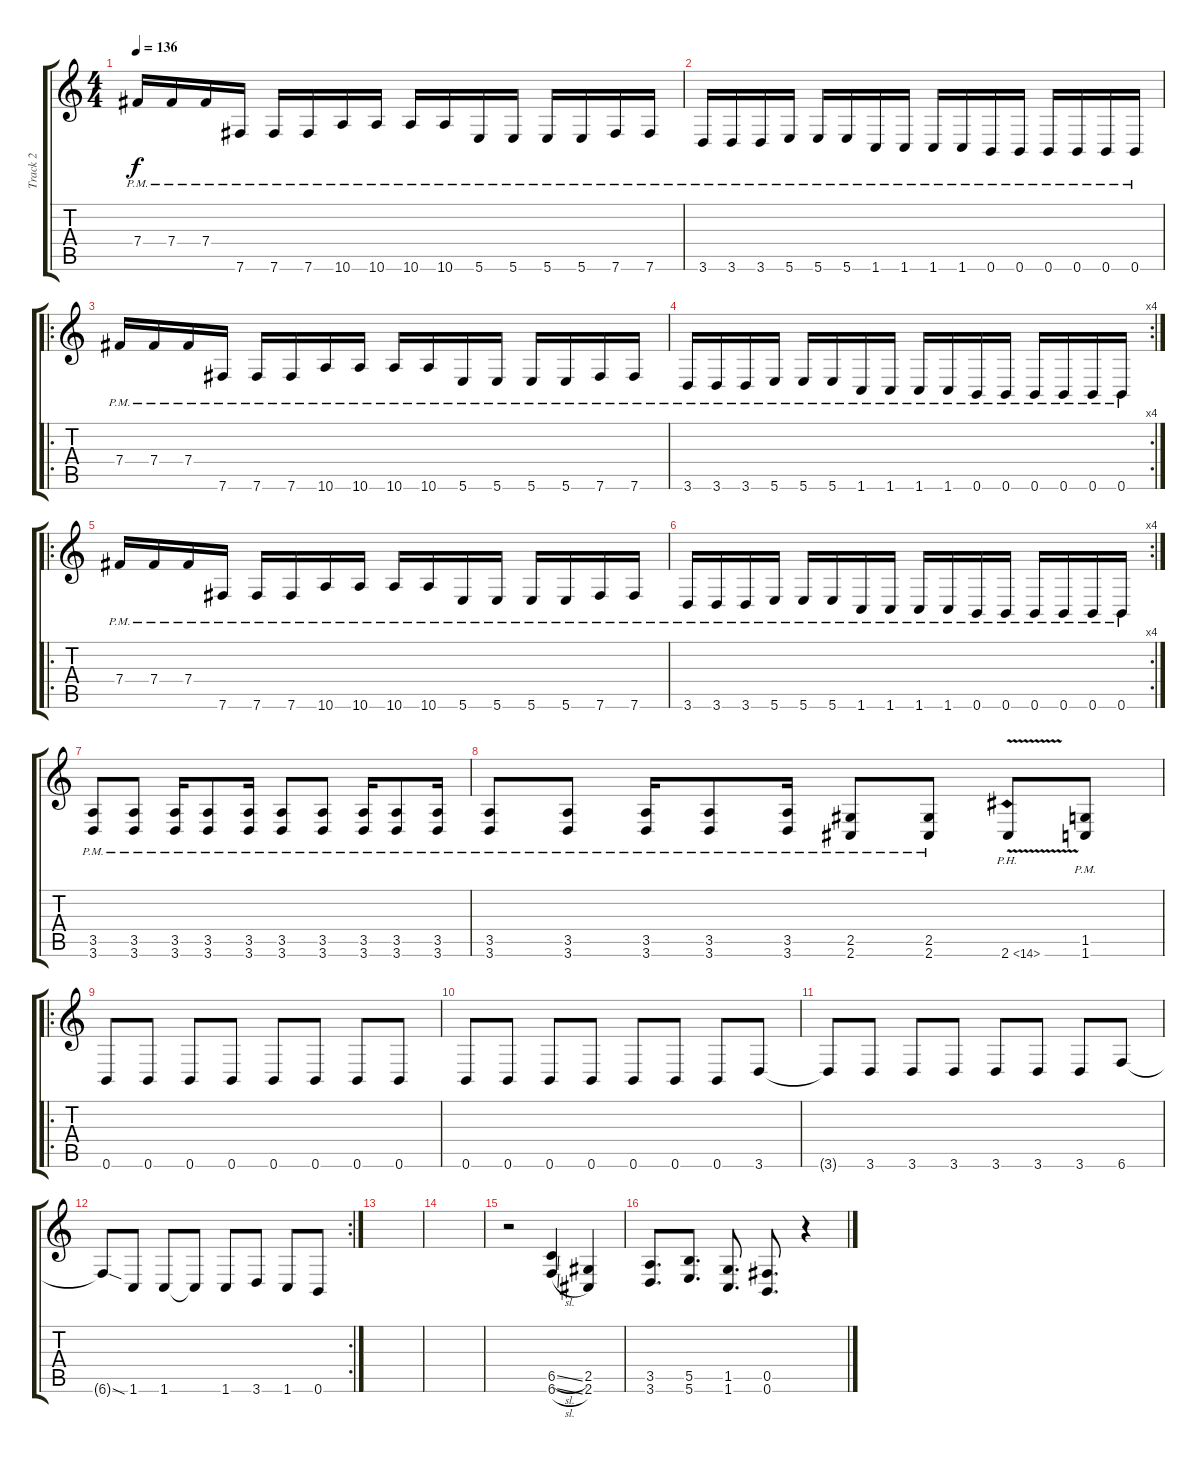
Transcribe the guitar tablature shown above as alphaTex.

\track ("Track 2" "Track 2") {instrument distortionguitar}
\staff {score tabs}
\tuning (Db4 Ab3 E3 B2 Gb2 B1) {hide}
\ts (4 4)
\tempo 136
\clef g2
\ks c
7.4{pm}.16{dy f} 7.4{pm}.16 7.4{pm}.16 7.6{pm}.16 7.6{pm}.16 7.6{pm}.16 10.6{pm}.16 10.6{pm}.16 10.6{pm}.16 10.6{pm}.16 5.6{pm}.16 5.6{pm}.16 5.6{pm}.16 5.6{pm}.16 7.6{pm}.16 7.6{pm}.16 |
3.6{pm}.16 3.6{pm}.16 3.6{pm}.16 5.6{pm}.16 5.6{pm}.16 5.6{pm}.16 1.6{pm}.16 1.6{pm}.16 1.6{pm}.16 1.6{pm}.16 0.6{pm}.16 0.6{pm}.16 0.6{pm}.16 0.6{pm}.16 0.6{pm}.16 0.6{pm}.16 |
\ro
7.4{pm}.16 7.4{pm}.16 7.4{pm}.16 7.6{pm}.16 7.6{pm}.16 7.6{pm}.16 10.6{pm}.16 10.6{pm}.16 10.6{pm}.16 10.6{pm}.16 5.6{pm}.16 5.6{pm}.16 5.6{pm}.16 5.6{pm}.16 7.6{pm}.16 7.6{pm}.16 |
\rc 4
3.6{pm}.16 3.6{pm}.16 3.6{pm}.16 5.6{pm}.16 5.6{pm}.16 5.6{pm}.16 1.6{pm}.16 1.6{pm}.16 1.6{pm}.16 1.6{pm}.16 0.6{pm}.16 0.6{pm}.16 0.6{pm}.16 0.6{pm}.16 0.6{pm}.16 0.6{pm}.16 |
\ro
7.4{pm}.16 7.4{pm}.16 7.4{pm}.16 7.6{pm}.16 7.6{pm}.16 7.6{pm}.16 10.6{pm}.16 10.6{pm}.16 10.6{pm}.16 10.6{pm}.16 5.6{pm}.16 5.6{pm}.16 5.6{pm}.16 5.6{pm}.16 7.6{pm}.16 7.6{pm}.16 |
\rc 4
3.6{pm}.16 3.6{pm}.16 3.6{pm}.16 5.6{pm}.16 5.6{pm}.16 5.6{pm}.16 1.6{pm}.16 1.6{pm}.16 1.6{pm}.16 1.6{pm}.16 0.6{pm}.16 0.6{pm}.16 0.6{pm}.16 0.6{pm}.16 0.6{pm}.16 0.6{pm}.16 |
(3.5{pm} 3.6{pm}).8 (3.5{pm} 3.6{pm}).8 (3.5{pm} 3.6{pm}).16 (3.5{pm} 3.6{pm}).8 (3.5{pm} 3.6{pm}).16 (3.5{pm} 3.6{pm}).8 (3.5{pm} 3.6{pm}).8 (3.5{pm} 3.6{pm}).16 (3.5{pm} 3.6{pm}).8 (3.5{pm} 3.6{pm}).16 |
(3.5{pm} 3.6{pm}).8 (3.5{pm} 3.6{pm}).8 (3.5{pm} 3.6{pm}).16 (3.5{pm} 3.6{pm}).8 (3.5{pm} 3.6{pm}).16 (2.5{pm} 2.6{pm}).8 (2.5{pm} 2.6{pm}).8 2.6{ph 12 v}.8 (1.5{pm} 1.6{pm}).8 |
\ro
0.6.8 0.6.8 0.6.8 0.6.8 0.6.8 0.6.8 0.6.8 0.6.8 |
0.6.8 0.6.8 0.6.8 0.6.8 0.6.8 0.6.8 0.6.8 3.6.8 |
3.6{t}.8 3.6.8 3.6.8 3.6.8 3.6.8 3.6.8 3.6.8 6.6.8 |
\rc 2
6.6{sod t}.8 1.6.8 1.6.8 1.6{t}.8 1.6.8 3.6.8 1.6.8 0.6.8 |
|
|
r.2 (6.5{sl} 6.6{sl}).4 (2.5 2.6).4 |
(3.5 3.6).8{d} (5.5 5.6).8{d} (1.5 1.6).8{d} (0.5 0.6).8{d} r.4
